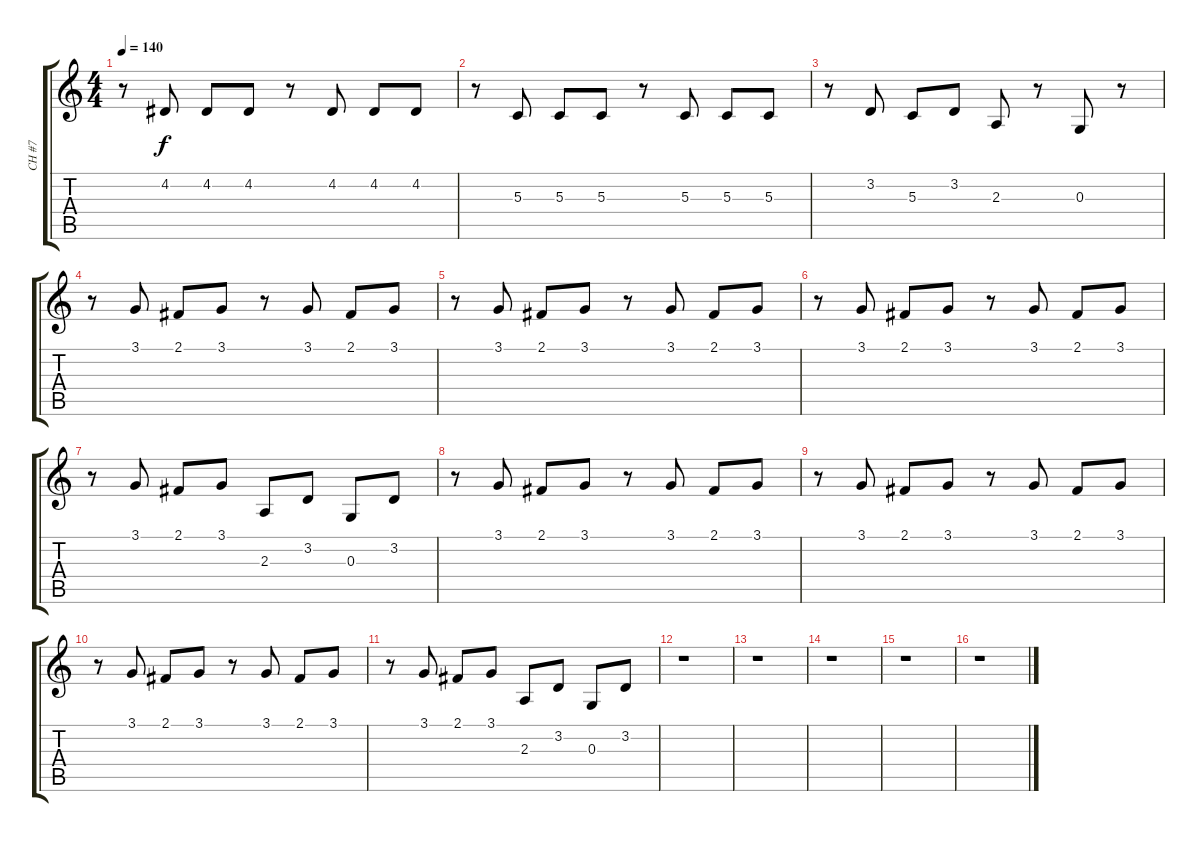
\track ("CH #7" "CH #7") {instrument frenchhorn}
\staff {score tabs}
\tuning (E4 B3 G3 D3 A2 E2) {hide}
\ts (4 4)
\tempo 140
\clef g2
\ks c
r.8{dy f} 4.2.8 4.2.8 4.2.8 r.8 4.2.8 4.2.8 4.2.8 |
r.8 5.3.8 5.3.8 5.3.8 r.8 5.3.8 5.3.8 5.3.8 |
r.8 3.2.8 5.3.8 3.2.8 2.3.8 r.8 0.3.8 r.8 |
r.8 3.1.8 2.1.8 3.1.8 r.8 3.1.8 2.1.8 3.1.8 |
r.8 3.1.8 2.1.8 3.1.8 r.8 3.1.8 2.1.8 3.1.8 |
r.8 3.1.8 2.1.8 3.1.8 r.8 3.1.8 2.1.8 3.1.8 |
r.8 3.1.8 2.1.8 3.1.8 2.3.8 3.2.8 0.3.8 3.2.8 |
r.8 3.1.8 2.1.8 3.1.8 r.8 3.1.8 2.1.8 3.1.8 |
r.8 3.1.8 2.1.8 3.1.8 r.8 3.1.8 2.1.8 3.1.8 |
r.8 3.1.8 2.1.8 3.1.8 r.8 3.1.8 2.1.8 3.1.8 |
r.8 3.1.8 2.1.8 3.1.8 2.3.8 3.2.8 0.3.8 3.2.8 |
r.1 |
r.1 |
r.1 |
r.1 |
r.1
